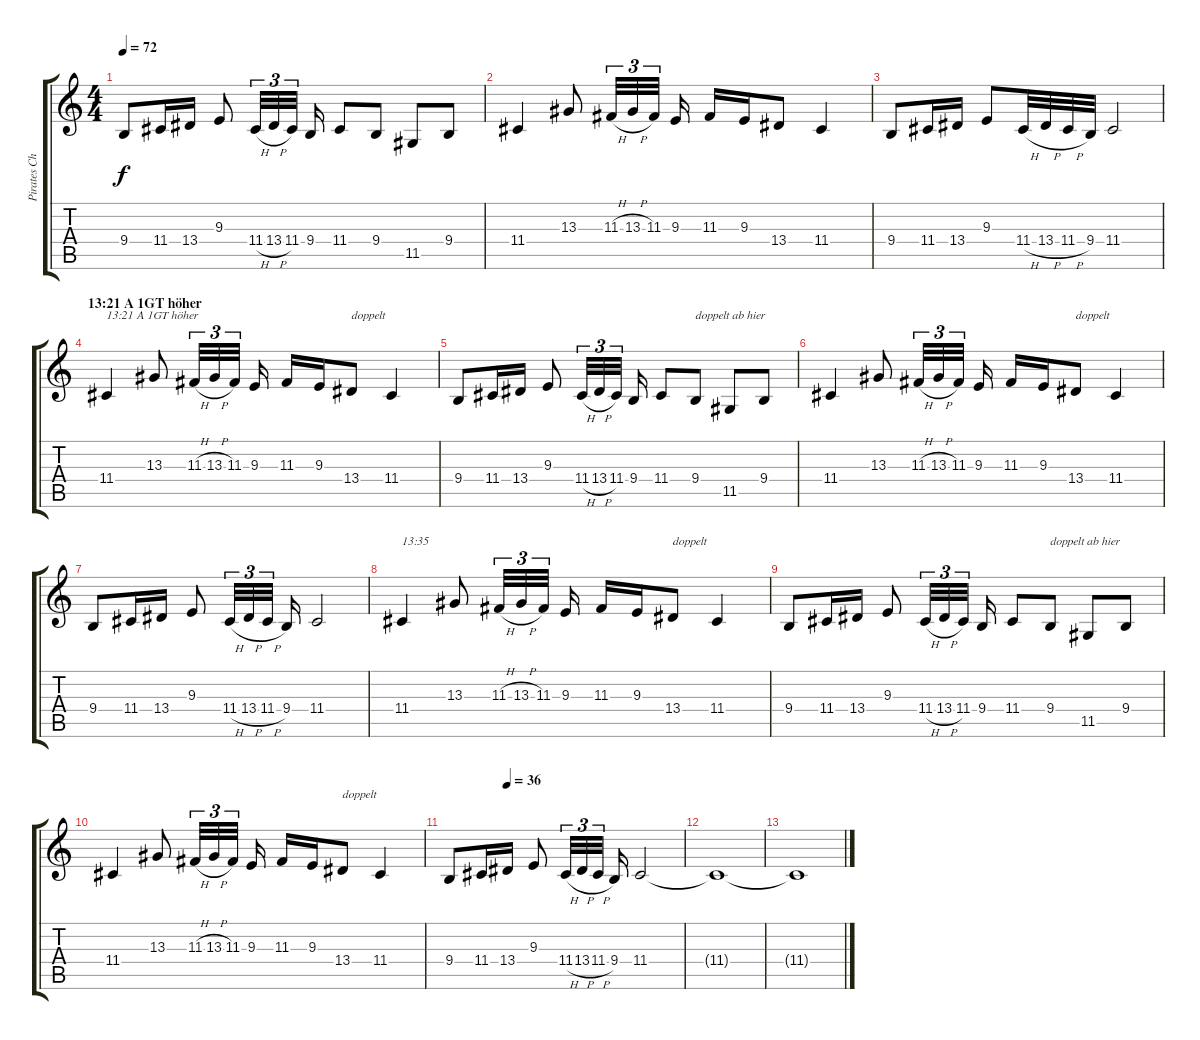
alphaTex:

\track ("Pirates Choir / Cannons" "Pirates Ch") {instrument choiraahs}
\staff {score tabs}
\tuning (E4 B3 G3 D3 A2 E2) {hide}
\ts (4 4)
\tempo 72
\clef g2
\ks c
9.4.8{dy f} 11.4.16 13.4.16 9.3.8 11.4{h}.32{tu (3 2)} 13.4{h}.32{tu (3 2)} 11.4.32{tu (3 2)} 9.4.16 11.4.8 9.4.8 11.5.8 9.4.8 |
11.4.4 13.3.8 11.3{h}.32{tu (3 2)} 13.3{h}.32{tu (3 2)} 11.3.32{tu (3 2)} 9.3.16 11.3.16 9.3.16 13.4.8 11.4.4 |
9.4.8 11.4.16 13.4.16 9.3.8 11.4{h}.32 13.4{h}.32 11.4{h}.32 9.4.32 11.4.2 |
\section ("" "13:21 A 1GT höher")
11.4.4{txt "13:21 A 1GT höher"} 13.3.8 11.3{h}.32{tu (3 2)} 13.3{h}.32{tu (3 2)} 11.3.32{tu (3 2)} 9.3.16 11.3.16 9.3.16 13.4.8{txt "doppelt"} 11.4.4 |
9.4.8 11.4.16 13.4.16 9.3.8 11.4{h}.32{tu (3 2)} 13.4{h}.32{tu (3 2)} 11.4.32{tu (3 2)} 9.4.16 11.4.8 9.4.8{txt "doppelt ab hier"} 11.5.8 9.4.8 |
11.4.4 13.3.8 11.3{h}.32{tu (3 2)} 13.3{h}.32{tu (3 2)} 11.3.32{tu (3 2)} 9.3.16 11.3.16 9.3.16 13.4.8{txt "doppelt"} 11.4.4 |
9.4.8 11.4.16 13.4.16 9.3.8 11.4{h}.32{tu (3 2)} 13.4{h}.32{tu (3 2)} 11.4{h}.32{tu (3 2)} 9.4.16 11.4.2 |
11.4.4{txt "13:35"} 13.3.8 11.3{h}.32{tu (3 2)} 13.3{h}.32{tu (3 2)} 11.3.32{tu (3 2)} 9.3.16 11.3.16 9.3.16 13.4.8{txt "doppelt"} 11.4.4 |
9.4.8 11.4.16 13.4.16 9.3.8 11.4{h}.32{tu (3 2)} 13.4{h}.32{tu (3 2)} 11.4.32{tu (3 2)} 9.4.16 11.4.8 9.4.8{txt "doppelt ab hier"} 11.5.8 9.4.8 |
11.4.4 13.3.8 11.3{h}.32{tu (3 2)} 13.3{h}.32{tu (3 2)} 11.3.32{tu (3 2)} 9.3.16 11.3.16 9.3.16 13.4.8{txt "doppelt"} 11.4.4 |
\tempo (36 0.25)
9.4.8 11.4.16 13.4.16 9.3.8 11.4{h}.32{tu (3 2)} 13.4{h}.32{tu (3 2)} 11.4{h}.32{tu (3 2)} 9.4.16 11.4.2 |
11.4{t}.1 |
11.4{t}.1
